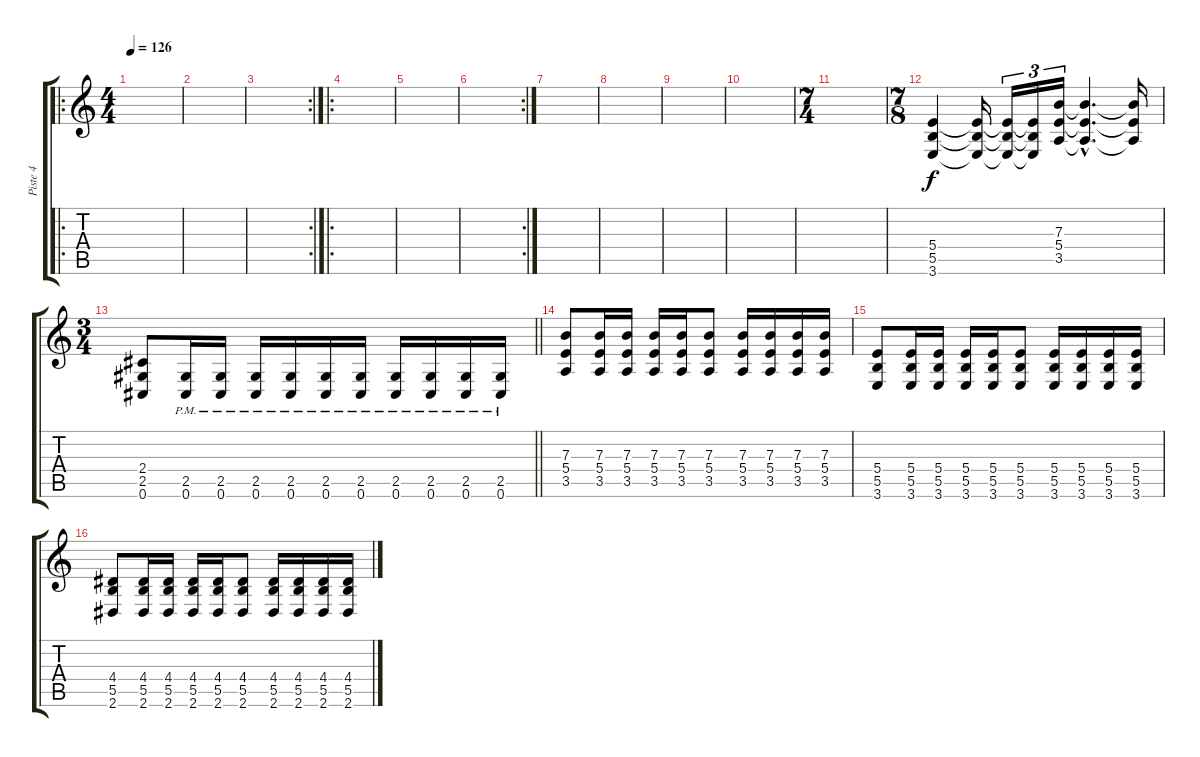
\track ("Piste 4" "Piste 4") {instrument distortionguitar}
\staff {score tabs}
\tuning (Db4 Ab3 E3 B2 Gb2 Db2) {hide}
\ro
\ts (4 4)
\tempo 126
\clef g2
\ks c
|
|
\rc 2
|
\ro
|
|
\rc 2
|
|
|
|
|
\ts (7 4)
|
\ts (7 8)
(5.4 5.5 3.6).4{volume 16} (5.4{t} 5.5{t} 3.6{t}).16 (5.4{t} 5.5{t} 3.6{t}).16{tu (3 2)} (5.4{t} 5.5{t} 3.6{t}).16{tu (3 2)} (7.3 5.4 3.5).16{tu (3 2)} (7.3{hac t} 5.4{hac t} 3.5{hac t}).4{d} (7.3{t} 5.4{t} 3.5{t}).16 |
\ts (3 4)
\barLineRight lightlight
(2.4 2.5 0.6).8 (2.5{pm} 0.6).16 (2.5{pm} 0.6).16 (2.5{pm} 0.6).16 (2.5{pm} 0.6).16 (2.5{pm} 0.6).16 (2.5{pm} 0.6).16 (2.5{pm} 0.6).16 (2.5{pm} 0.6).16 (2.5{pm} 0.6).16 (2.5{pm} 0.6).16 |
(7.3 5.4 3.5).8 (7.3 5.4 3.5).16 (7.3 5.4 3.5).16 (7.3 5.4 3.5).16 (7.3 5.4 3.5).16 (7.3 5.4 3.5).8 (7.3 5.4 3.5).16 (7.3 5.4 3.5).16 (7.3 5.4 3.5).16 (7.3 5.4 3.5).16 |
(5.4 5.5 3.6).8 (5.4 5.5 3.6).16 (5.4 5.5 3.6).16 (5.4 5.5 3.6).16 (5.4 5.5 3.6).16 (5.4 5.5 3.6).8 (5.4 5.5 3.6).16 (5.4 5.5 3.6).16 (5.4 5.5 3.6).16 (5.4 5.5 3.6).16 |
(4.4 5.5 2.6).8 (4.4 5.5 2.6).16 (4.4 5.5 2.6).16 (4.4 5.5 2.6).16 (4.4 5.5 2.6).16 (4.4 5.5 2.6).8 (4.4 5.5 2.6).16 (4.4 5.5 2.6).16 (4.4 5.5 2.6).16 (4.4 5.5 2.6).16
